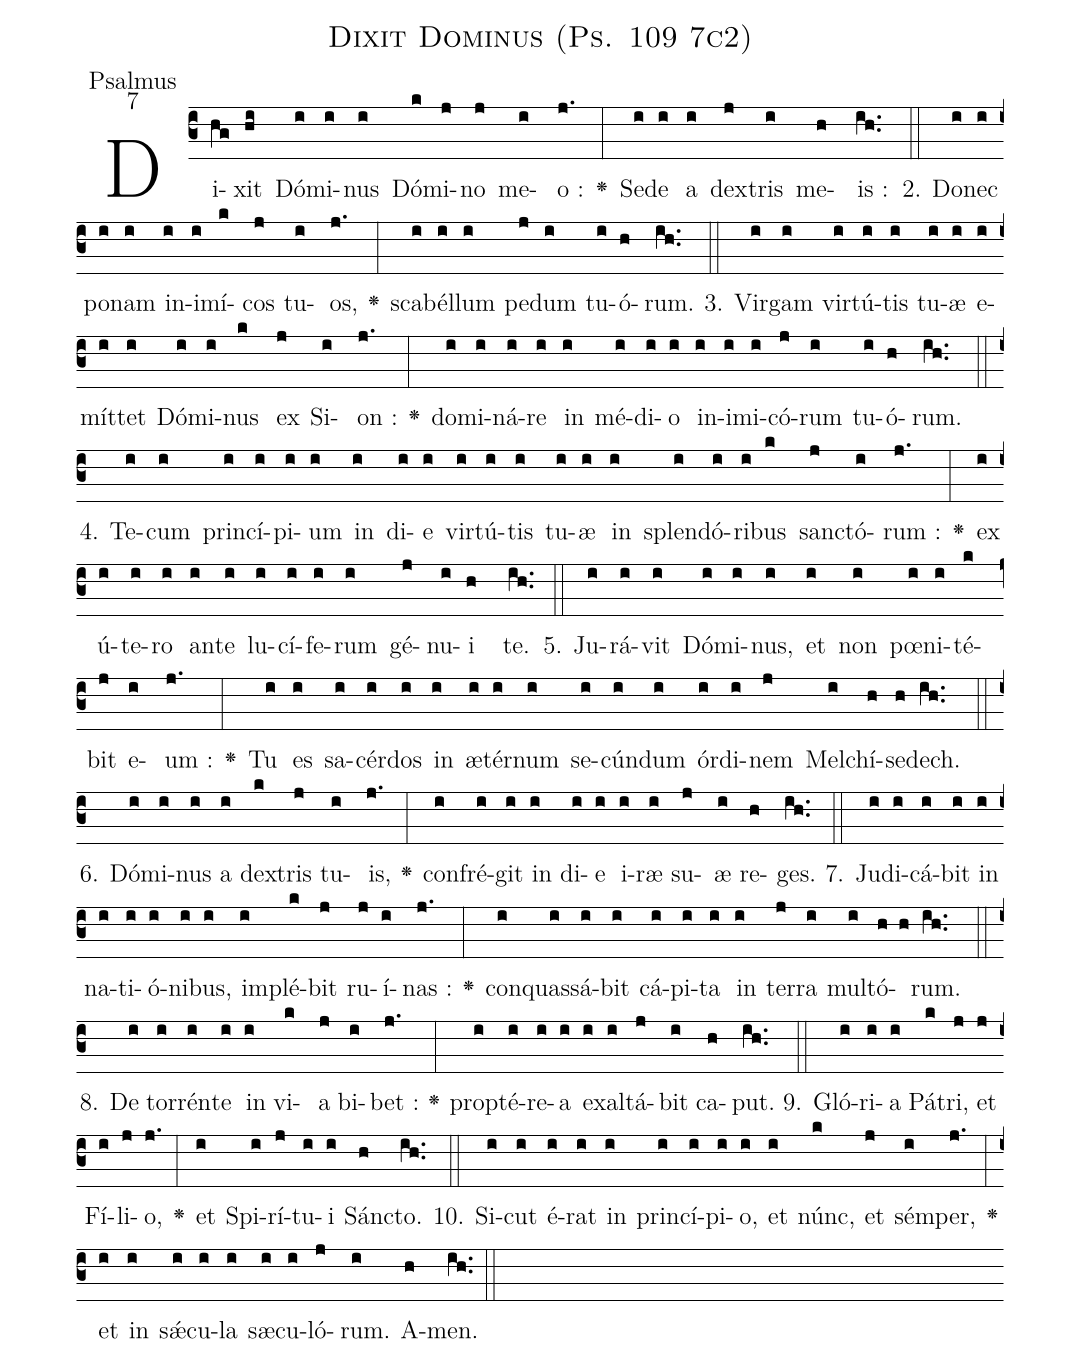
name:Dixit Dominus (Ps. 109 7c2);
office-part:Psalmus;
mode:7;
%%
(c3)Di(hg)xit(hi) Dó(i)mi(i)nus(i) Dó(k)mi(j)no(j) me(i )o :(j.) <v>\greheightstar</v>(:) Se(i)de(i) a(i) dex(j )tris(i) me(h )is :(ih..) (::)

2. Do(i)nec(i) po(i)nam(i) in(i)i(i)mí(k )cos(j) tu(i )os,(j.) <v>\greheightstar</v>(:) sca(i)bél(i)lum(i) pe(j)dum(i) tu(i)ó(h )rum.(ih..) (::)
3. Vir(i)gam(i) vir(i)tú(i)tis(i) tu(i)æ(i) e(i)mít(i)tet(i) Dó(i)mi(i)nus(k ) ex(j) Si(i )on :(j.) <v>\greheightstar</v>(:) do(i)mi(i)ná(i)re(i) in(i) mé(i)di(i)o(i) in(i)i(i)mi(i)có(j)rum(i) tu(i)ó(h )rum.(ih..) (::)
4. Te(i)cum(i) prin(i)cí(i)pi(i)um(i) in(i) di(i)e(i) vir(i)tú(i)tis(i) tu(i)æ(i) in(i) splen(i)dó(i)ri(i)bus(k ) san(j)ctó(i )rum :(j.) <v>\greheightstar</v>(:) ex(i) ú(i)te(i)ro(i) an(i)te(i) lu(i)cí(i)fe(i)rum(i) gé(j )nu(i)i(h ) te.(ih..) (::)
5. Ju(i)rá(i)vit(i) Dó(i)mi(i)nus,(i) et(i) non(i) pœ(i)ni(i)té(k )bit(j) e(i )um :(j.) <v>\greheightstar</v>(:) Tu(i) es(i) sa(i)cér(i)dos(i) in(i) æ(i)tér(i)num(i) se(i)cún(i)dum(i) ór(i)di(i)nem(j ) Mel(i)chí(h)se(h)dech.(ih..) (::)
6. Dó(i)mi(i)nus(i) a(i) dex(k )tris(j) tu(i )is,(j.) <v>\greheightstar</v>(:) con(i)fré(i)git(i) in(i) di(i)e(i) i(i)ræ(i) su(j )æ(i) re(h )ges.(ih..) (::)
7. Ju(i)di(i)cá(i)bit(i) in(i) na(i)ti(i)ó(i)ni(i)bus,(i) im(i)plé(k)bit(j) ru(j)í(i )nas :(j.) <v>\greheightstar</v>(:) con(i)quas(i)sá(i)bit(i) cá(i)pi(i)ta(i) in(i) ter(j)ra(i) mul(i)tó(h h)rum.(ih..) (::)
8. De(i) tor(i)rén(i)te(i) in(i) vi(k )a(j) bi(i )bet :(j.) <v>\greheightstar</v>(:) prop(i)té(i)re(i)a(i) ex(i)al(i)tá(j )bit(i) ca(h )put.(ih..) (::)
9. Gló(i)ri(i)a(i) Pá(k)tri,(j) et(j) Fí(i)li(j)o,(j.) <v>\greheightstar</v>(:) et(i) Spi(i)rí(j)tu(i)i(i) Sán(h )cto.(ih..) (::)
10. Si(i)cut(i) é(i)rat(i) in(i) prin(i)cí(i)pi(i)o,(i) et(i) núnc,(k ) et(j) sém(i )per,(j.) <v>\greheightstar</v>(:) et(i) in(i) sǽ(i)cu(i)la(i) sæ(i)cu(i)ló(j )rum.(i) A(h )men.(ih..) (::)
